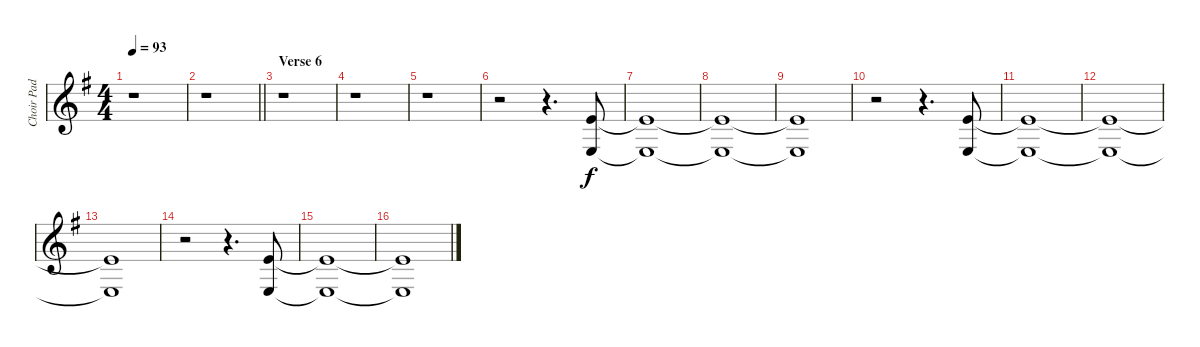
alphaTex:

\track ("Choir Pad - Arjen Lucassen" "Choir Pad ") {instrument rockorgan}
\staff {score}
\tuning (E5 B4 G4 D4 A3 E3) {hide}
\ts (4 4)
\tempo 93
\clef g2
\ks eminor
r.1{dy f} |
\barLineRight lightlight
r.1 |
\section ("" "Verse 6")
r.1 |
r.1 |
r.1 |
r.2{volume 0} r.4{d} (2.4 0.6).8{volume 10 instrument choiraahs} |
(2.4{t} 0.6{t}).1 |
(2.4{t} 0.6{t}).1 |
(2.4{t} 0.6{t}).1{volume 0} |
r.2{volume 0} r.4{d} (2.4 0.6).8{volume 10 instrument choiraahs} |
(2.4{t} 0.6{t}).1 |
(2.4{t} 0.6{t}).1 |
(2.4{t} 0.6{t}).1{volume 0} |
r.2{volume 0} r.4{d} (2.4 0.6).8{volume 10 instrument choiraahs} |
(2.4{t} 0.6{t}).1 |
(2.4{t} 0.6{t}).1
